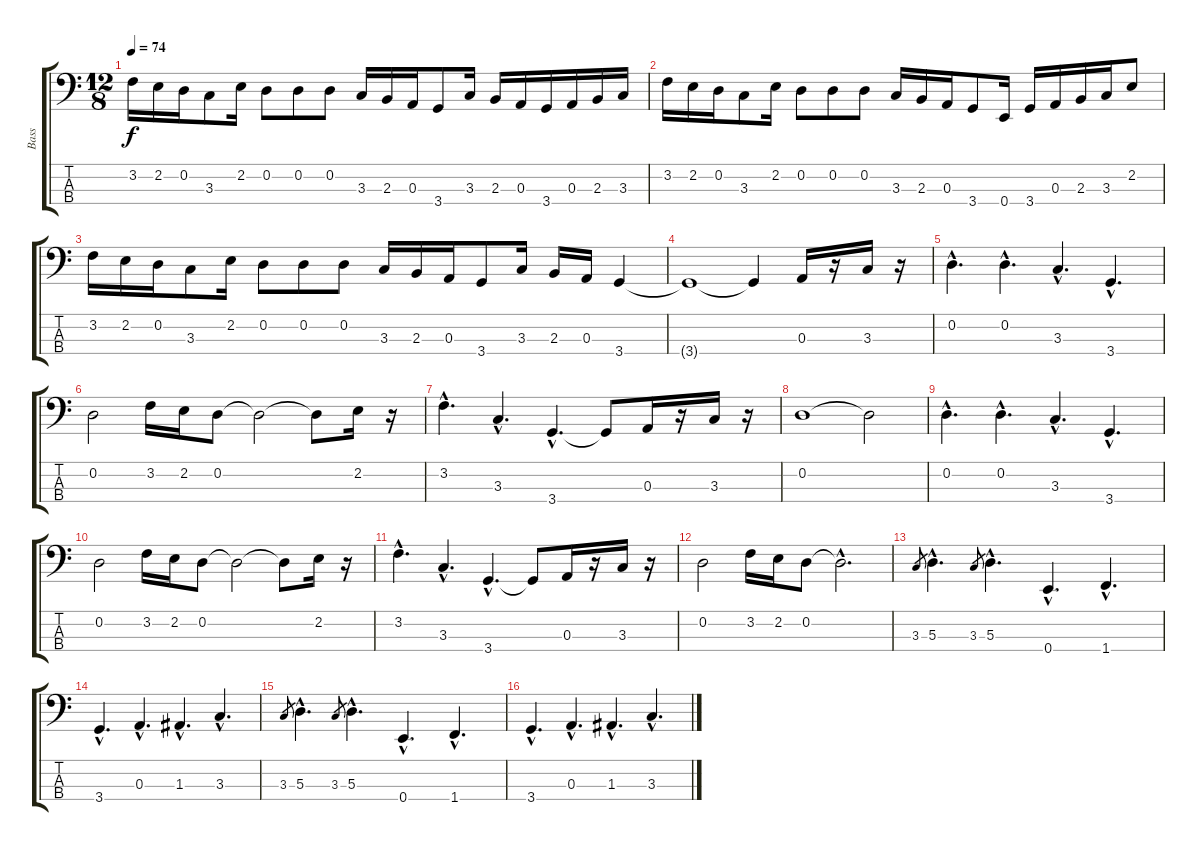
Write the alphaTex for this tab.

\track ("Bass" "Bass") {instrument electricbasspick}
\staff {score tabs}
\tuning (G2 D2 A1 E1) {hide}
\ts (12 8)
\tempo 74
\clef f4
\ks c
3.2.16{dy f} 2.2.16 0.2.16 3.3.8 2.2.16 0.2.8 0.2.8 0.2.8 3.3.16 2.3.16 0.3.16 3.4.8 3.3.16 2.3.16 0.3.16 3.4.16 0.3.16 2.3.16 3.3.16 |
3.2.16 2.2.16 0.2.16 3.3.8 2.2.16 0.2.8 0.2.8 0.2.8 3.3.16 2.3.16 0.3.16 3.4.8 0.4.16 3.4.16 0.3.16 2.3.16 3.3.16 2.2.8 |
3.2.16 2.2.16 0.2.16 3.3.8 2.2.16 0.2.8 0.2.8 0.2.8 3.3.16 2.3.16 0.3.16 3.4.8 3.3.16 2.3.16 0.3.16 3.4.4 |
3.4{t}.1 3.4{t}.4 0.3.16 r.16 3.3.16 r.16 |
0.2{hac}.4{d} 0.2{hac}.4{d} 3.3{hac}.4{d} 3.4{hac}.4{d} |
0.2.2 3.2.16 2.2.16 0.2.8 0.2{t}.2 0.2{t}.8 2.2.16 r.16 |
3.2{hac}.4{d} 3.3{hac}.4{d} 3.4{hac}.4{d} 3.4{t}.8 0.3.16 r.16 3.3.16 r.16 |
0.2.1 0.2{t}.2 |
0.2{hac}.4{d} 0.2{hac}.4{d} 3.3{hac}.4{d} 3.4{hac}.4{d} |
0.2.2 3.2.16 2.2.16 0.2.8 0.2{t}.2 0.2{t}.8 2.2.16 r.16 |
3.2{hac}.4{d} 3.3{hac}.4{d} 3.4{hac}.4{d} 3.4{t}.8 0.3.16 r.16 3.3.16 r.16 |
0.2.2 3.2.16 2.2.16 0.2.8 0.2{hac t}.2{d} |
3.3.8{gr} 5.3{hac}.4{d} 3.3.8{gr} 5.3{hac}.4{d} 0.4{hac}.4{d} 1.4{hac}.4{d} |
3.4{hac}.4{d} 0.3{hac}.4{d} 1.3{hac}.4{d} 3.3{hac}.4{d} |
3.3.8{gr} 5.3{hac}.4{d} 3.3.8{gr} 5.3{hac}.4{d} 0.4{hac}.4{d} 1.4{hac}.4{d} |
3.4{hac}.4{d} 0.3{hac}.4{d} 1.3{hac}.4{d} 3.3{hac}.4{d}
